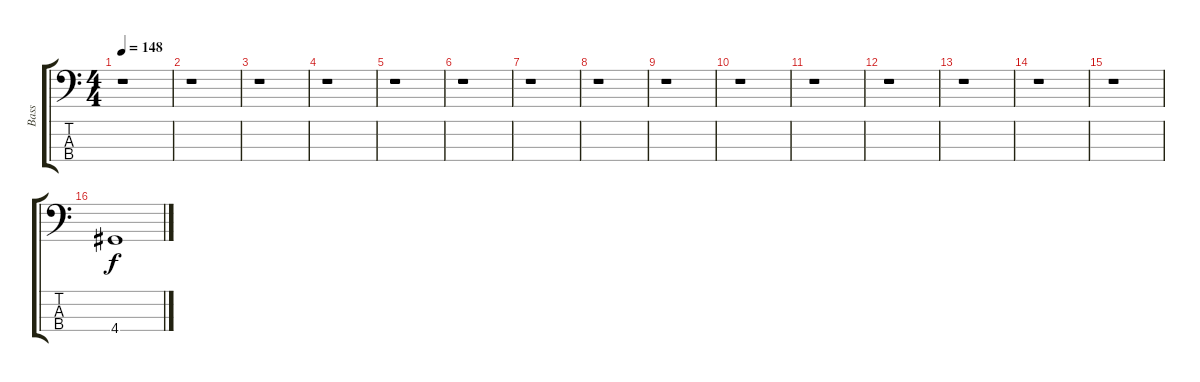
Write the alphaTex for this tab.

\track ("Bass" "Bass") {instrument electricbassfinger}
\staff {score tabs}
\tuning (G2 D2 A1 E1) {hide}
\ts (4 4)
\tempo 148
\clef f4
\ks c
r.1{dy f} |
r.1 |
r.1 |
r.1 |
r.1 |
r.1 |
r.1 |
r.1 |
r.1 |
r.1 |
r.1 |
r.1 |
r.1 |
r.1 |
r.1 |
4.4.1
